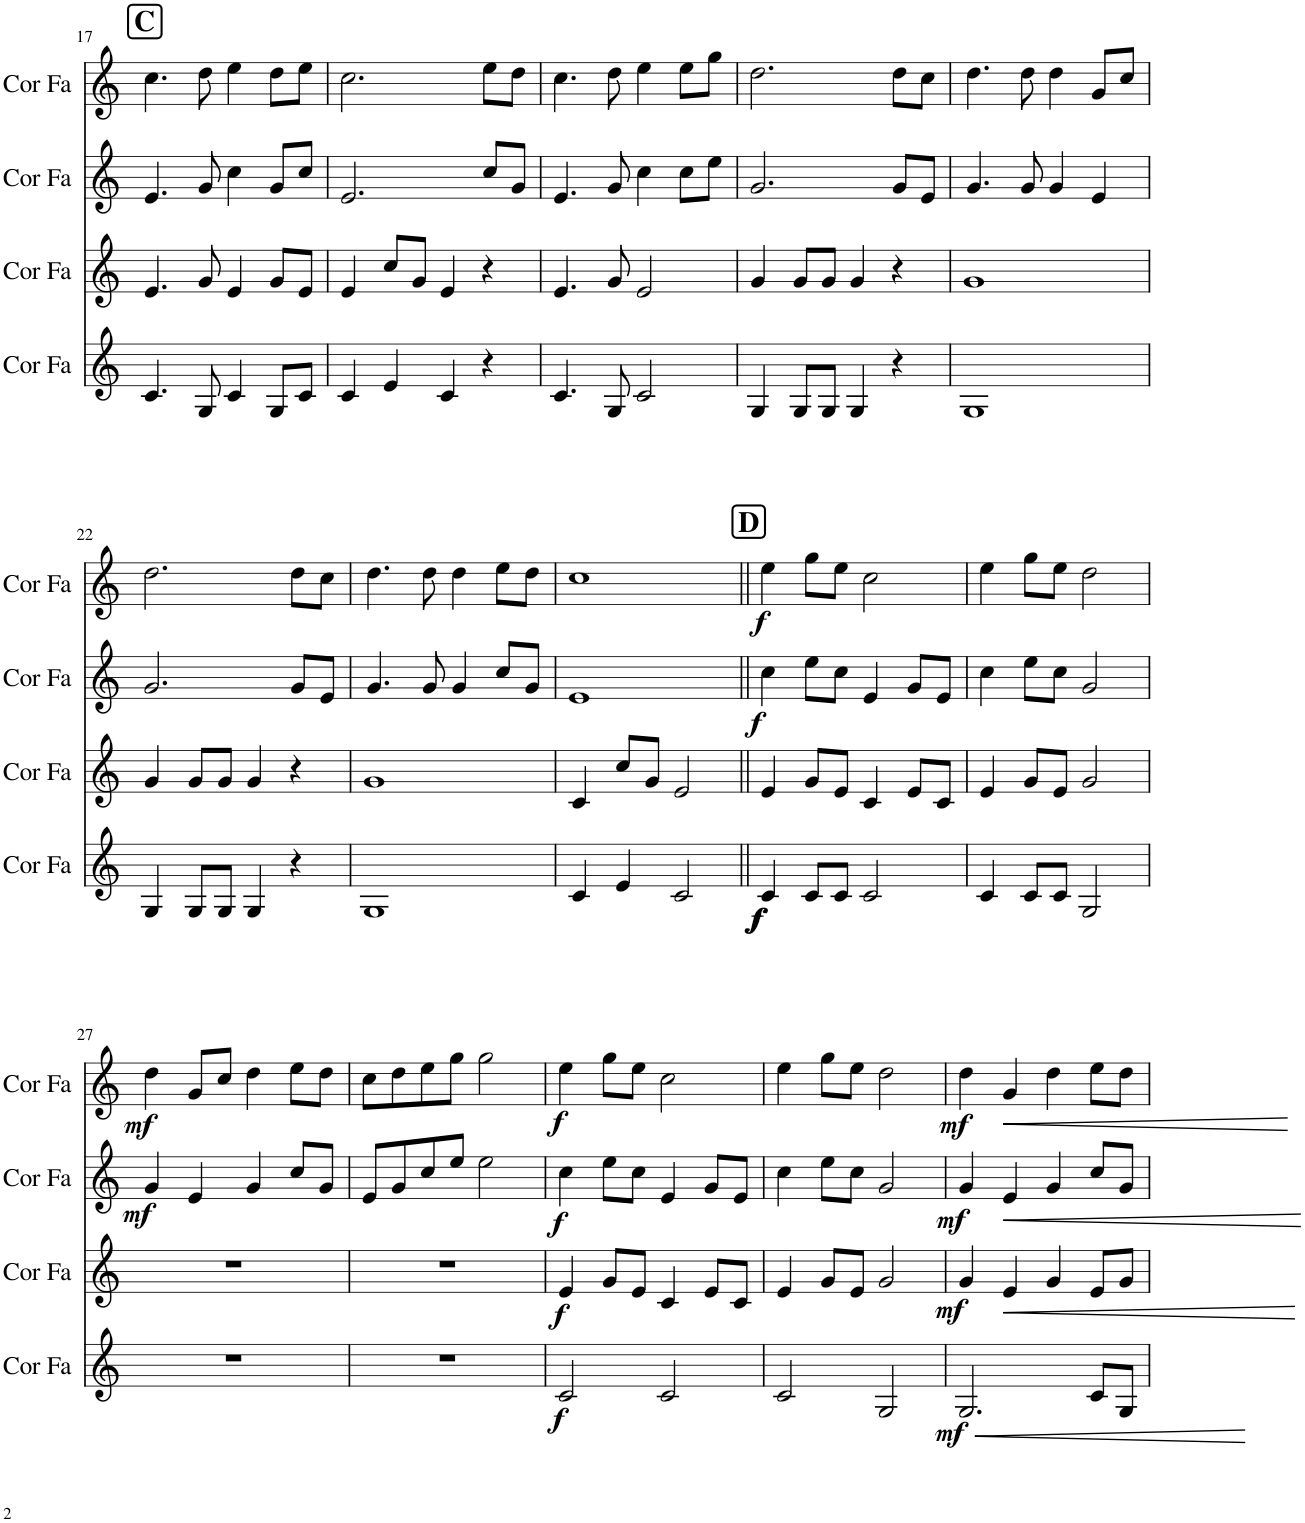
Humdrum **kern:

**kern	**dynam	**kern	**dynam	**kern	**dynam	**kern	**dynam
*part4	*part4	*part3	*part3	*part2	*part2	*part1	*part1
*staff4	*staff4	*staff3	*staff3	*staff2	*staff2	*staff1	*staff1
*I"Cor en Fa	*	*I"Cor en Fa	*	*I"Cor en Fa	*	*I"Cor en Fa	*
*I'Cor Fa	*	*I'Cor Fa	*	*I'Cor Fa	*	*I'Cor Fa	*
!!LO:PB:g=z
*clefG2	*	*clefG2	*	*clefG2	*	*clefG2	*
*Trd4c7	*	*Trd4c7	*	*Trd4c7	*	*Trd4c7	*
*k[]	*	*k[]	*	*k[]	*	*k[]	*
*M4/4	*	*M4/4	*	*M4/4	*	*M4/4	*
!!LO:REH:place=s1:a:B:cj:fs=14:t=C
=17	=17	=17	=17	=17	=17	=17	=17
4.c/	.	4.e/	.	4.e/	.	4.cc\	.
8G/	.	8g/	.	8g/	.	8dd\	.
4c/	.	4e/	.	4cc\	.	4ee\	.
8G/L	.	8g/L	.	8g/L	.	8dd\L	.
8c/J	.	8e/J	.	8cc/J	.	8ee\J	.
=18	=18	=18	=18	=18	=18	=18	=18
4c/	.	4e/	.	2.e/	.	2.cc\	.
4e/	.	8cc/L	.	.	.	.	.
.	.	8g/J	.	.	.	.	.
4c/	.	4e/	.	.	.	.	.
4r	.	4r	.	8cc/L	.	8ee\L	.
.	.	.	.	8g/J	.	8dd\J	.
=19	=19	=19	=19	=19	=19	=19	=19
4.c/	.	4.e/	.	4.e/	.	4.cc\	.
8G/	.	8g/	.	8g/	.	8dd\	.
2c/	.	2e/	.	4cc\	.	4ee\	.
.	.	.	.	8cc\L	.	8ee\L	.
.	.	.	.	8ee\J	.	8gg\J	.
=20	=20	=20	=20	=20	=20	=20	=20
4G/	.	4g/	.	2.g/	.	2.dd\	.
8G/L	.	8g/L	.	.	.	.	.
8G/J	.	8g/J	.	.	.	.	.
4G/	.	4g/	.	.	.	.	.
4r	.	4r	.	8g/L	.	8dd\L	.
.	.	.	.	8e/J	.	8cc\J	.
=21	=21	=21	=21	=21	=21	=21	=21
1G	.	1g	.	4.g/	.	4.dd\	.
.	.	.	.	8g/	.	8dd\	.
.	.	.	.	4g/	.	4dd\	.
.	.	.	.	4e/	.	8g/L	.
.	.	.	.	.	.	8cc/J	.
!!LO:LB:g=z
=22	=22	=22	=22	=22	=22	=22	=22
4G/	.	4g/	.	2.g/	.	2.dd\	.
8G/L	.	8g/L	.	.	.	.	.
8G/J	.	8g/J	.	.	.	.	.
4G/	.	4g/	.	.	.	.	.
4r	.	4r	.	8g/L	.	8dd\L	.
.	.	.	.	8e/J	.	8cc\J	.
=23	=23	=23	=23	=23	=23	=23	=23
1G	.	1g	.	4.g/	.	4.dd\	.
.	.	.	.	8g/	.	8dd\	.
.	.	.	.	4g/	.	4dd\	.
.	.	.	.	8cc/L	.	8ee\L	.
.	.	.	.	8g/J	.	8dd\J	.
=24	=24	=24	=24	=24	=24	=24	=24
4c/	.	4c/	.	1e	.	1cc	.
4e/	.	8cc/L	.	.	.	.	.
.	.	8g/J	.	.	.	.	.
2c/	.	2e/	.	.	.	.	.
!!LO:REH:place=s1:a:B:cj:fs=14:t=D
=25||	=25||	=25||	=25||	=25||	=25||	=25||	=25||
!	!LO:DY:b	!	!	!	!	!	!
!	!LO:DY:n=1:b	!	!	!	!LO:DY:b	!	!LO:DY:b
4c/	f f	4e/	.	4cc\	f	4ee\	f
8c/L	.	8g/L	.	8ee\L	.	8gg\L	.
8c/J	.	8e/J	.	8cc\J	.	8ee\J	.
2c/	.	4c/	.	4e/	.	2cc\	.
.	.	8e/L	.	8g/L	.	.	.
.	.	8c/J	.	8e/J	.	.	.
=26	=26	=26	=26	=26	=26	=26	=26
4c/	.	4e/	.	4cc\	.	4ee\	.
8c/L	.	8g/L	.	8ee\L	.	8gg\L	.
8c/J	.	8e/J	.	8cc\J	.	8ee\J	.
2G/	.	2g/	.	2g/	.	2dd\	.
!!LO:LB:g=z
=27	=27	=27	=27	=27	=27	=27	=27
!	!	!	!	!	!LO:DY:b	!	!LO:DY:b
1r	.	1r	.	4g/	mf	4dd\	mf
.	.	.	.	4e/	.	8g/L	.
.	.	.	.	.	.	8cc/J	.
.	.	.	.	4g/	.	4dd\	.
.	.	.	.	8cc/L	.	8ee\L	.
.	.	.	.	8g/J	.	8dd\J	.
=28	=28	=28	=28	=28	=28	=28	=28
1r	.	1r	.	8e/L	.	8cc\L	.
.	.	.	.	8g/	.	8dd\	.
.	.	.	.	8cc/	.	8ee\	.
.	.	.	.	8ee/J	.	8gg\J	.
.	.	.	.	2ee\	.	2gg\	.
=29	=29	=29	=29	=29	=29	=29	=29
!	!LO:DY:b	!	!LO:DY:b	!	!LO:DY:b	!	!LO:DY:b
2c/	f	4e/	f	4cc\	f	4ee\	f
.	.	8g/L	.	8ee\L	.	8gg\L	.
.	.	8e/J	.	8cc\J	.	8ee\J	.
2c/	.	4c/	.	4e/	.	2cc\	.
.	.	8e/L	.	8g/L	.	.	.
.	.	8c/J	.	8e/J	.	.	.
=30	=30	=30	=30	=30	=30	=30	=30
2c/	.	4e/	.	4cc\	.	4ee\	.
.	.	8g/L	.	8ee\L	.	8gg\L	.
.	.	8e/J	.	8cc\J	.	8ee\J	.
2G/	.	2g/	.	2g/	.	2dd\	.
=31	=31	=31	=31	=31	=31	=31	=31
!	!LO:HP:b	!	!	!	!	!	!
!	!LO:DY:n=1:b	!	!LO:DY:b	!	!LO:DY:b	!	!LO:DY:b
2.G/	< mf	4g/	mf	4g/	mf	4dd\	mf
!	!	!	!LO:HP:b	!	!LO:HP:b	!	!LO:HP:b
.	.	4e/	<	4e/	<	4g/	<
.	.	4g/	.	4g/	.	4dd\	.
8c/L	.	8e/L	.	8cc/L	.	8ee\L	.
8G/J	.	8g/J	.	8g/J	.	8dd\J	.
.	[	.	[	.	[	.	[
=	=	=	=	=	=	=	=
*-	*-	*-	*-	*-	*-	*-	*-
